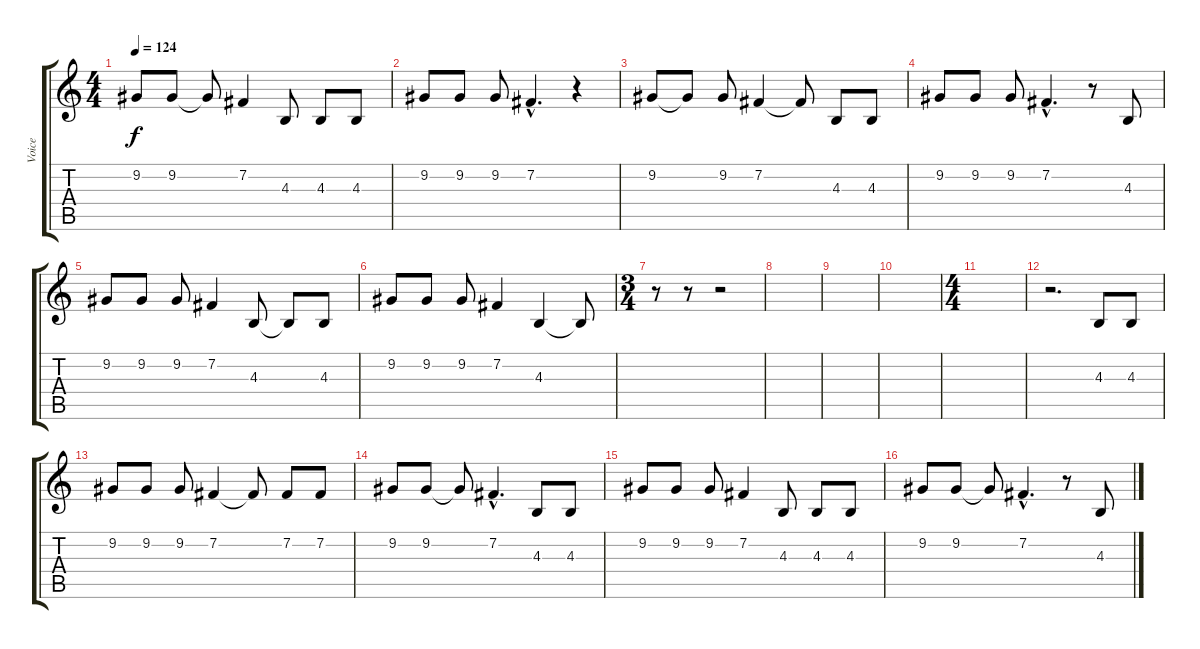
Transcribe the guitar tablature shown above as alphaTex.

\track ("Voice" "Voice") {instrument cello}
\staff {score tabs}
\tuning (E4 B3 G3 D3 A2 E2) {hide}
\ts (4 4)
\tempo 124
\clef g2
\ks c
9.2.8{dy f} 9.2.8 9.2{t}.8 7.2.4 4.3.8 4.3.8 4.3.8 |
9.2.8 9.2.8 9.2.8 7.2{hac}.4{d} r.4 |
9.2.8 9.2{t}.8 9.2.8 7.2.4 7.2{t}.8 4.3.8 4.3.8 |
9.2.8 9.2.8 9.2.8 7.2{hac}.4{d} r.8 4.3.8 |
9.2.8 9.2.8 9.2.8 7.2.4 4.3.8 4.3{t}.8 4.3.8 |
9.2.8 9.2.8 9.2.8 7.2.4 4.3.4 4.3{t}.8 |
\ts (3 4)
r.8 r.8 r.2 |
|
|
|
\ts (4 4)
|
r.2{d} 4.3.8 4.3.8 |
9.2.8 9.2.8 9.2.8 7.2.4 7.2{t}.8 7.2.8 7.2.8 |
9.2.8 9.2.8 9.2{t}.8 7.2{hac}.4{d} 4.3.8 4.3.8 |
9.2.8 9.2.8 9.2.8 7.2.4 4.3.8 4.3.8 4.3.8 |
9.2.8 9.2.8 9.2{t}.8 7.2{hac}.4{d} r.8 4.3.8
